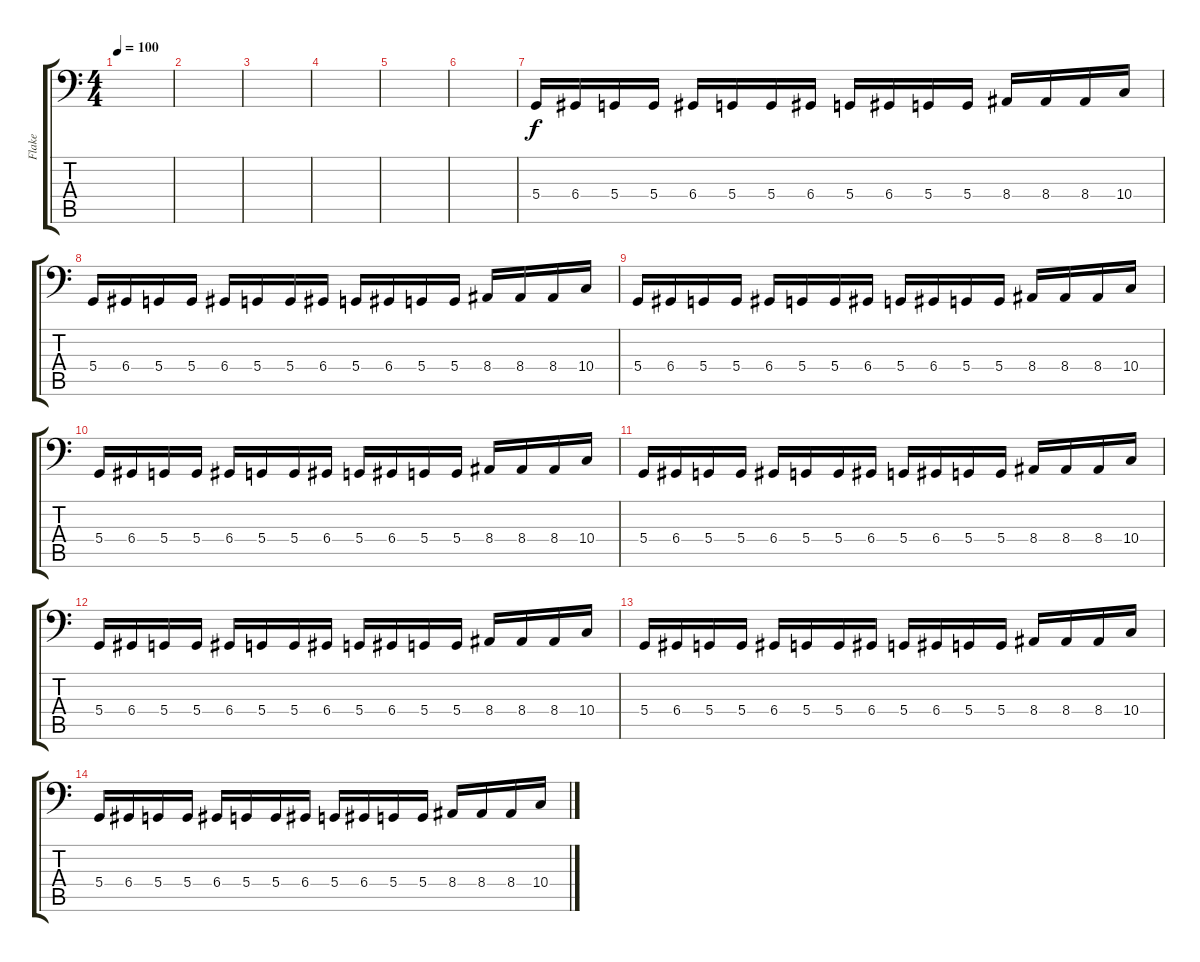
\track ("Flake" "Flake") {instrument lead2sawtooth}
\staff {score tabs}
\tuning (E3 B2 G2 D2 A1 E1) {hide}
\ts (4 4)
\tempo 100
\clef f4
\ks c
|
|
|
|
|
|
5.4.16 6.4.16 5.4.16 5.4.16 6.4.16 5.4.16 5.4.16 6.4.16 5.4.16 6.4.16 5.4.16 5.4.16 8.4.16 8.4.16 8.4.16 10.4.16 |
5.4.16 6.4.16 5.4.16 5.4.16 6.4.16 5.4.16 5.4.16 6.4.16 5.4.16 6.4.16 5.4.16 5.4.16 8.4.16 8.4.16 8.4.16 10.4.16 |
5.4.16 6.4.16 5.4.16 5.4.16 6.4.16 5.4.16 5.4.16 6.4.16 5.4.16 6.4.16 5.4.16 5.4.16 8.4.16 8.4.16 8.4.16 10.4.16 |
5.4.16 6.4.16 5.4.16 5.4.16 6.4.16 5.4.16 5.4.16 6.4.16 5.4.16 6.4.16 5.4.16 5.4.16 8.4.16 8.4.16 8.4.16 10.4.16 |
5.4.16 6.4.16 5.4.16 5.4.16 6.4.16 5.4.16 5.4.16 6.4.16 5.4.16 6.4.16 5.4.16 5.4.16 8.4.16 8.4.16 8.4.16 10.4.16 |
5.4.16 6.4.16 5.4.16 5.4.16 6.4.16 5.4.16 5.4.16 6.4.16 5.4.16 6.4.16 5.4.16 5.4.16 8.4.16 8.4.16 8.4.16 10.4.16 |
5.4.16 6.4.16 5.4.16 5.4.16 6.4.16 5.4.16 5.4.16 6.4.16 5.4.16 6.4.16 5.4.16 5.4.16 8.4.16 8.4.16 8.4.16 10.4.16 |
5.4.16 6.4.16 5.4.16 5.4.16 6.4.16 5.4.16 5.4.16 6.4.16 5.4.16 6.4.16 5.4.16 5.4.16 8.4.16 8.4.16 8.4.16 10.4.16
